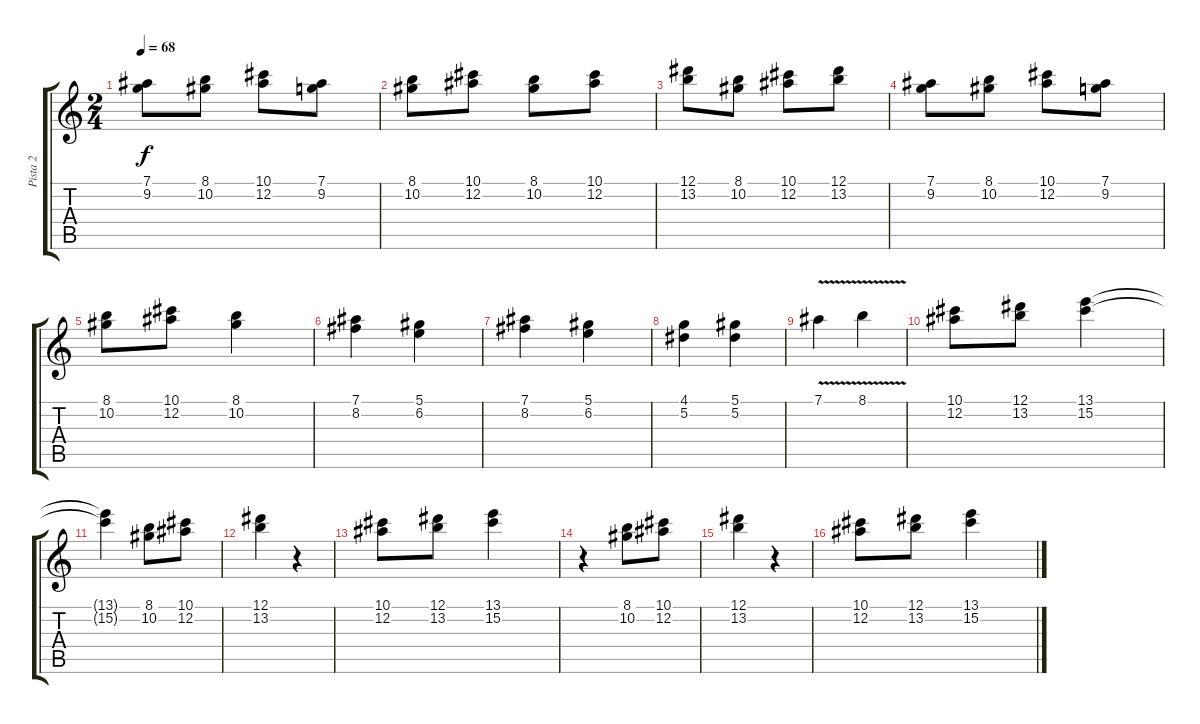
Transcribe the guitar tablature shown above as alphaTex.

\track ("Pista 2" "Pista 2") {instrument acousticguitarnylon}
\staff {score tabs}
\tuning (Eb4 Bb3 Gb3 Db3 Ab2 Eb2) {hide}
\ts (2 4)
\tempo 68
\clef g2
\ks c
(7.1 9.2).8{dy f} (8.1 10.2).8 (10.1 12.2).8 (7.1 9.2).8 |
(8.1 10.2).8 (10.1 12.2).8 (8.1 10.2).8 (10.1 12.2).8 |
(12.1 13.2).8 (8.1 10.2).8 (10.1 12.2).8 (12.1 13.2).8 |
(7.1 9.2).8 (8.1 10.2).8 (10.1 12.2).8 (7.1 9.2).8 |
(8.1 10.2).8 (10.1 12.2).8 (8.1 10.2).4 |
(7.1 8.2).4 (5.1 6.2).4 |
(7.1 8.2).4 (5.1 6.2).4 |
(4.1 5.2).4 (5.1 5.2).4 |
7.1{v}.4 8.1{v}.4 |
(10.1 12.2).8 (12.1 13.2).8 (13.1 15.2).4 |
(13.1{t} 15.2{t}).4 (8.1 10.2).8 (10.1 12.2).8 |
(12.1 13.2).4 r.4 |
(10.1 12.2).8 (12.1 13.2).8 (13.1 15.2).4 |
r.4 (8.1 10.2).8 (10.1 12.2).8 |
(12.1 13.2).4 r.4 |
(10.1 12.2).8 (12.1 13.2).8 (13.1 15.2).4
